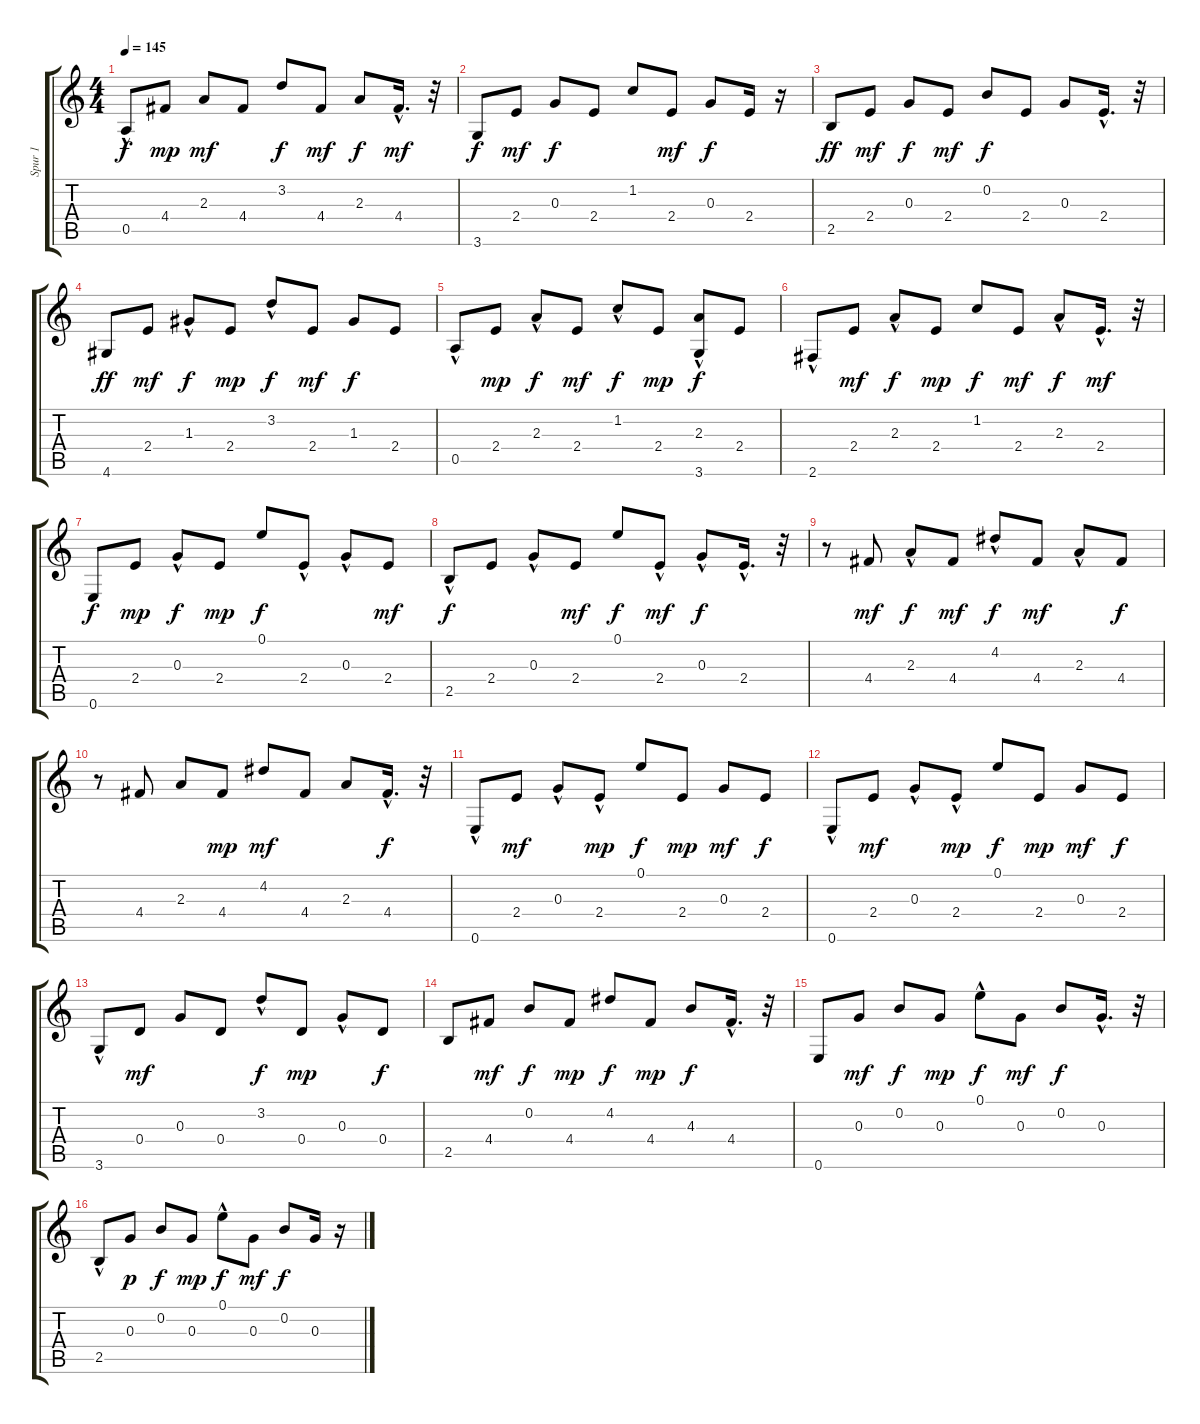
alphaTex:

\track ("Spur 1" "Spur 1") {instrument acousticguitarsteel}
\staff {score tabs}
\tuning (E4 B3 G3 D3 A2 E2) {hide}
\ts (4 4)
\tempo 145
\clef g2
\ks c
0.5{hac}.8{dy f} 4.4.8{dy mp} 2.3.8{dy mf} 4.4.8 3.2.8{dy f} 4.4.8{dy mf} 2.3.8{dy f} 4.4{hac}.16{d dy mf} r.32 |
3.6.8{dy f} 2.4.8{dy mf} 0.3.8{dy f} 2.4.8 1.2.8 2.4.8{dy mf} 0.3.8{dy f} 2.4.16 r.16 |
2.5.8{dy ff} 2.4.8{dy mf} 0.3.8{dy f} 2.4.8{dy mf} 0.2.8{dy f} 2.4.8 0.3.8 2.4{hac}.16{d} r.32 |
4.6.8{dy ff} 2.4.8{dy mf} 1.3{hac}.8{dy f} 2.4.8{dy mp} 3.2{hac}.8{dy f} 2.4.8{dy mf} 1.3.8{dy f} 2.4.8 |
0.5{hac}.8 2.4.8{dy mp} 2.3{hac}.8{dy f} 2.4.8{dy mf} 1.2{hac}.8{dy f} 2.4.8{dy mp} (2.3{hac} 3.6).8{dy f} 2.4.8 |
2.6{hac}.8 2.4.8{dy mf} 2.3{hac}.8{dy f} 2.4.8{dy mp} 1.2.8{dy f} 2.4.8{dy mf} 2.3{hac}.8{dy f} 2.4{hac}.16{d dy mf} r.32 |
0.6.8{dy f} 2.4.8{dy mp} 0.3{hac}.8{dy f} 2.4.8{dy mp} 0.1.8{dy f} 2.4{hac}.8 0.3{hac}.8 2.4.8{dy mf} |
2.5{hac}.8{dy f} 2.4.8 0.3{hac}.8 2.4.8{dy mf} 0.1.8{dy f} 2.4{hac}.8{dy mf} 0.3{hac}.8{dy f} 2.4{hac}.16{d} r.32 |
r.8 4.4.8{dy mf} 2.3{hac}.8{dy f} 4.4.8{dy mf} 4.2{hac}.8{dy f} 4.4.8{dy mf} 2.3{hac}.8 4.4.8{dy f} |
r.8 4.4.8 2.3.8 4.4.8{dy mp} 4.2.8{dy mf} 4.4.8 2.3.8 4.4{hac}.16{d dy f} r.32 |
0.6{hac}.8 2.4.8{dy mf} 0.3{hac}.8 2.4{hac}.8{dy mp} 0.1.8{dy f} 2.4.8{dy mp} 0.3.8{dy mf} 2.4.8{dy f} |
0.6{hac}.8 2.4.8{dy mf} 0.3{hac}.8 2.4{hac}.8{dy mp} 0.1.8{dy f} 2.4.8{dy mp} 0.3.8{dy mf} 2.4.8{dy f} |
3.6{hac}.8 0.4.8{dy mf} 0.3.8 0.4.8 3.2{hac}.8{dy f} 0.4.8{dy mp} 0.3{hac}.8 0.4.8{dy f} |
2.5.8 4.4.8{dy mf} 0.2.8{dy f} 4.4.8{dy mp} 4.2.8{dy f} 4.4.8{dy mp} 4.3.8{dy f} 4.4{hac}.16{d} r.32 |
0.6.8 0.3.8{dy mf} 0.2.8{dy f} 0.3.8{dy mp} 0.1{hac}.8{dy f} 0.3.8{dy mf} 0.2.8{dy f} 0.3{hac}.16{d} r.32 |
2.5{hac}.8 0.3.8{dy p} 0.2.8{dy f} 0.3.8{dy mp} 0.1{hac}.8{dy f} 0.3.8{dy mf} 0.2.8{dy f} 0.3.16 r.16
